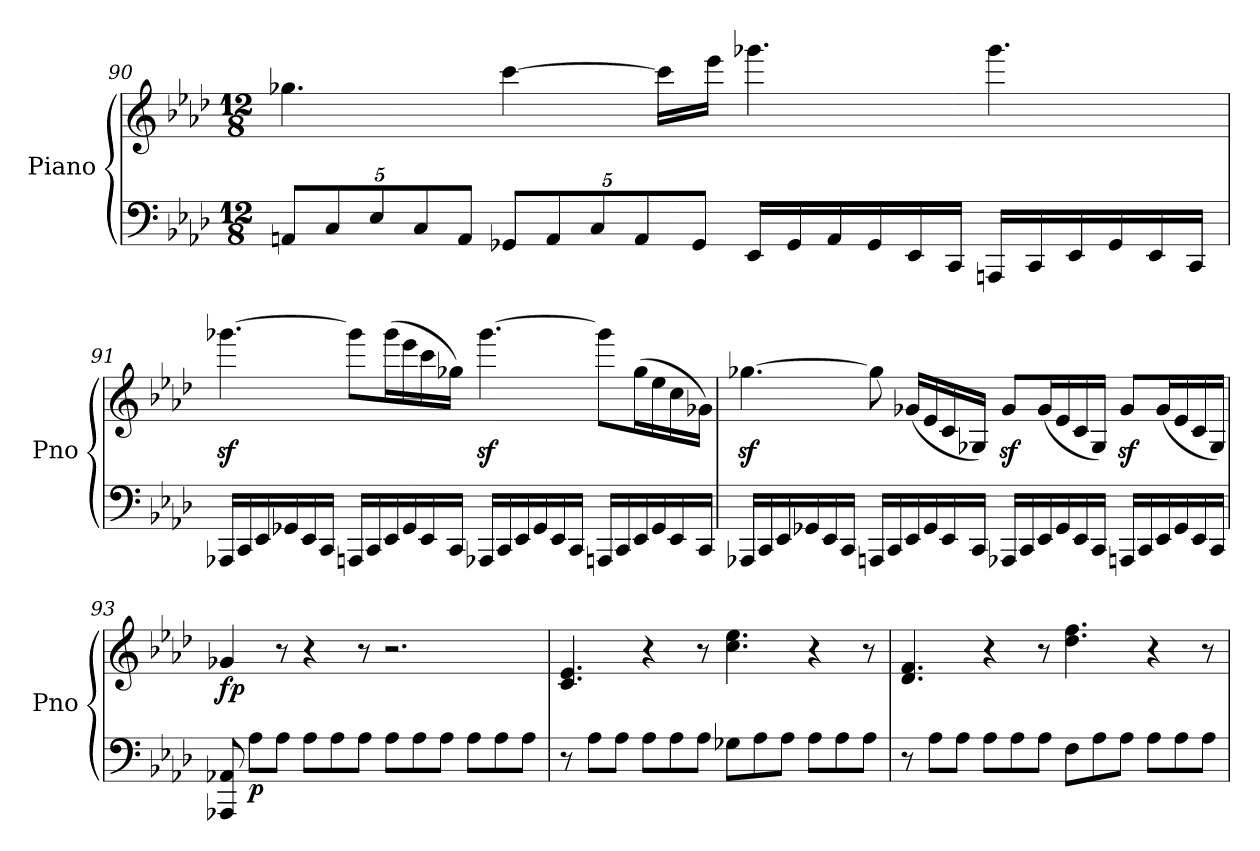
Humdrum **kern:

**kern	**kern	**dynam
*part1	*part1	*part1
*staff2	*staff1	*staff1/2
*I"Piano	*	*
*I'Pno	*	*
*clefF4	*clefG2	*
*k[b-e-a-d-]	*k[b-e-a-d-]	*
*A-:	*A-:	*
*M12/8	*M12/8	*
*Xbrackettup	*	*
=90	=90	=90
40%3AAn/LL	4.gg-X\	.
40%3C/	.	.
40%3E-/	.	.
40%3C/	.	.
40%3AA/JJ	.	.
40%3GG-X/LL	[4ccc\	.
40%3AA/	.	.
40%3C/	.	.
40%3AA/	.	.
.	16ccc\LL]	.
40%3GG-/JJ	.	.
.	16eee-\JJ	.
16EE-/LL	4.ggg-X\	.
16GG-/	.	.
16AA/	.	.
16GG-/	.	.
16EE-/	.	.
16CC/JJ	.	.
16AAAn/LL	4.ggg-\	.
16CC/	.	.
16EE-/	.	.
16GG-/	.	.
16EE-/	.	.
16CC/JJ	.	.
=91	=91	=91
16AAA-X/LL	[4.ggg-Xz<\	.
16CC/	.	.
16EE-/	.	.
16GG-X/	.	.
16EE-/	.	.
16CC/JJ	.	.
16AAAn/LL	8ggg-\L]	.
16CC/	.	.
16EE-/	(>16ggg-\L	.
16GG-/	16eee-\	.
16EE-/	16ccc\	.
16CC/JJ	16gg-X\JJ)	.
16AAA-X/LL	[4.ggg-z<\	.
16CC/	.	.
16EE-/	.	.
16GG-/	.	.
16EE-/	.	.
16CC/JJ	.	.
16AAAn/LL	8ggg-\L]	.
16CC/	.	.
16EE-/	(>16gg-\L	.
16GG-/	16ee-\	.
16EE-/	16cc\	.
16CC/JJ	16g-X\JJ)	.
=92	=92	=92
16AAA-X/LL	[4.gg-Xz<\	.
16CC/	.	.
16EE-/	.	.
16GG-X/	.	.
16EE-/	.	.
16CC/JJ	.	.
16AAAn/LL	8gg-\]	.
16CC/	.	.
16EE-/	(<16g-X/LL	.
16GG-/	16e-/	.
16EE-/	16c/	.
16CC/JJ	16G-X/JJ)	.
16AAA-X/LL	8g-z</L	.
16CC/	.	.
16EE-/	(<16g-/L	.
16GG-/	16e-/	.
16EE-/	16c/	.
16CC/JJ	16G-/JJ)	.
16AAAn/LL	8g-z</L	.
16CC/	.	.
16EE-/	(<16g-/L	.
16GG-/	16e-/	.
16EE-/	16c/	.
16CC/JJ	16G-/JJ)	.
=93	=93	=93
!	!	!LO:DY:b
8AAA-X/ 8AA-X/	4g-X/	fp
!	!	!LO:DY:b=2
8A-\L	.	p
8A-\J	8r	.
8A-\L	4r	.
8A-\	.	.
8A-\J	8r	.
8A-\L	2.r	.
8A-\	.	.
8A-\J	.	.
8A-\L	.	.
8A-\	.	.
8A-\J	.	.
=94	=94	=94
8r	4.c/ 4.e-/	.
8A-\L	.	.
8A-\J	.	.
8A-\L	4r	.
8A-\	.	.
8A-\J	8r	.
8G-X\L	4.cc\ 4.ee-\	.
8A-\	.	.
8A-\J	.	.
8A-\L	4r	.
8A-\	.	.
8A-\J	8r	.
=95	=95	=95
8r	4.d-/ 4.f/	.
8A-\L	.	.
8A-\J	.	.
8A-\L	4r	.
8A-\	.	.
8A-\J	8r	.
8F\L	4.dd-\ 4.ff\	.
8A-\	.	.
8A-\J	.	.
8A-\L	4r	.
8A-\	.	.
8A-\J	8r	.
=	=	=
*-	*-	*-
